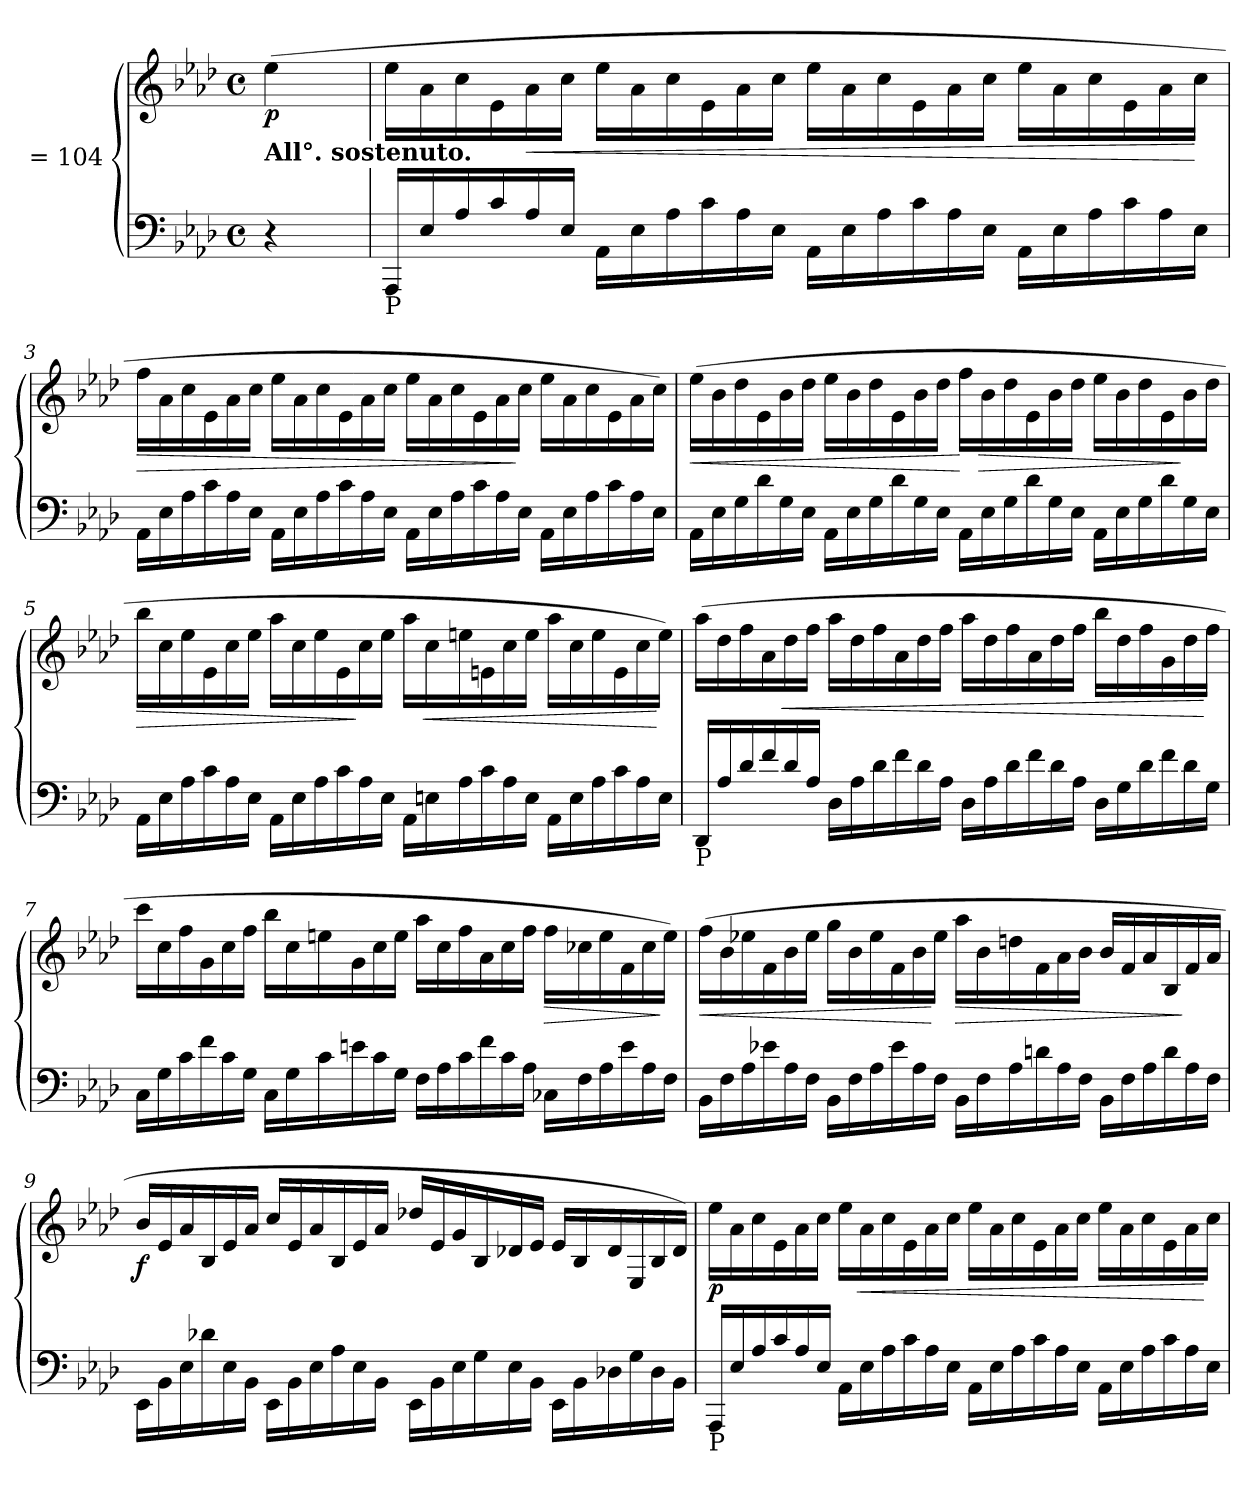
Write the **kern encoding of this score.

**kern	**kern	**dynam
*part1	*part1	*part1
*staff2	*staff1	*staff1/2
*I"[quarter] = 104	*	*
*clefF4	*clefG2	*
*k[b-e-a-d-]	*k[b-e-a-d-]	*
*A-:	*A-:	*
*M4/4	*M4/4	*
*met(c)	*met(c)	*
*MM104	*MM104	*
=1	=1	=1
!	!LO:TX:b:B:t=All°. sostenuto.	!
!	!	!LO:DY:b
4r	(>4ee-\	p
=2	=2	=2
*Xtuplet	*Xtuplet	*
!LO:TX:b:t=P	!	!
24AAA-/LL	24ee-\LL	.
24E-!/	24a-!\	.
24A-!/	24cc!\	.
24c!/	24e-!\	.
!	!	!LO:HP:b
24A-!/	24a-!\	<
24E-!/JJ	24cc!\JJ	.
24AA-\LL	24ee-\LL	.
24E-!\	24a-!\	.
24A-!\	24cc!\	.
24c!\	24e-!\	.
24A-!\	24a-!\	.
24E-!\JJ	24cc!\JJ	.
24AA-!\LL	24ee-\LL	.
24E-!\	24a-!\	.
24A-!\	24cc!\	.
24c!\	24e-!\	.
24A-!\	24a-!\	.
24E-!\JJ	24cc!\JJ	.
24AA-!\LL	24ee-\LL	.
24E-!\	24a-!\	.
24A-!\	24cc!\	.
24c!\	24e-!\	.
24A-!\	24a-!\	.
24E-!\JJ	24cc!\JJ	[
!!LO:LB:g=z
=3	=3	=3
!	!	!LO:HP:b
24AA-!\LL	24ff\LL	>
24E-!\	24a-!\	.
24A-!\	24cc!\	.
24c!\	24e-!\	.
24A-!\	24a-!\	.
24E-!\JJ	24cc!\JJ	.
24AA-!\LL	24ee-\LL	.
24E-!\	24a-!\	.
24A-!\	24cc!\	.
24c!\	24e-!\	.
24A-!\	24a-!\	.
24E-!\JJ	24cc!\JJ	.
24AA-!\LL	24ee-\LL	.
24E-!\	24a-!\	.
24A-!\	24cc!\	.
24c!\	24e-!\	.
24A-!\	24a-!\	.
24E-!\JJ	24cc!\JJ	]
24AA-!\LL	24ee-\LL	.
24E-!\	24a-!\	.
24A-!\	24cc!\	.
24c!\	24e-!\	.
24A-!\	24a-!\	.
24E-!\JJ	24cc!\JJ)	.
=4	=4	=4
!	!	!LO:HP:b
24AA-!\LL	(>24ee-\LL	<
24E-!\	24b-!\	.
24G!\	24dd-!\	.
24d-!\	24e-!\	.
24G!\	24b-!\	.
24E-!\JJ	24dd-!\JJ	.
24AA-!\LL	24ee-\LL	.
24E-!\	24b-!\	.
24G!\	24dd-!\	.
24d-!\	24e-!\	.
24G!\	24b-!\	.
24E-!\JJ	24dd-!\JJ	.
24AA-!\LL	24ff\LL	[
!	!	!LO:HP:b
24E-!\	24b-!\	>
24G!\	24dd-!\	.
24d-!\	24e-!\	.
24G!\	24b-!\	.
24E-!\JJ	24dd-!\JJ	.
24AA-!\LL	24ee-\LL	.
24E-!\	24b-!\	.
24G!\	24dd-!\	.
24d-!\	24e-!\	.
24G!\	24b-!\	]
24E-!\JJ	24dd-!\JJ	.
!!LO:LB:g=z
=5	=5	=5
!	!	!LO:HP:b
24AA-!\LL	24bb-\LL	>
24E-!\	24cc!\	.
24A-!\	24ee-!\	.
24c!\	24e-!\	.
24A-!\	24cc!\	.
24E-!\JJ	24ee-!\JJ	.
24AA-!\LL	24aa-\LL	.
24E-!\	24cc!\	.
24A-!\	24ee-!\	.
24c!\	24e-!\	.
24A-!\	24cc!\	]
24E-!\JJ	24ee-!\JJ	.
24AA-!\LL	24aa-\LL	.
!	!	!LO:HP:b
24En!\	24cc!\	<
24A-!\	24een!\	.
24c!\	24en!\	.
24A-!\	24cc!\	.
24E!\JJ	24ee!\JJ	.
24AA-!\LL	24aa-\LL	.
24E!\	24cc!\	.
24A-!\	24ee!\	.
24c!\	24e!\	.
24A-!\	24cc!\	.
24E!\JJ	24ee!\JJ)	[
!!LO:LB:g=z
=6	=6	=6
!LO:TX:b:t=P	!	!
24DD-/LL	(>24aa-\LL	.
24A-!/	24dd-!\	.
24d-!/	24ff!\	.
24f!/	24a-!\	.
!	!	!LO:HP:b
24d-!/	24dd-!\	<
24A-!/JJ	24ff!\JJ	.
24D-\LL	24aa-\LL	.
24A-!\	24dd-!\	.
24d-!\	24ff!\	.
24f!\	24a-!\	.
24d-!\	24dd-!\	.
24A-!\JJ	24ff!\JJ	.
24D-!\LL	24aa-\LL	.
24A-!\	24dd-!\	.
24d-!\	24ff!\	.
24f!\	24a-!\	.
24d-!\	24dd-!\	.
24A-!\JJ	24ff!\JJ	.
24D-\LL	24bb-\LL	.
24G!\	24dd-!\	.
24d-!\	24ff!\	.
24f!\	24g!\	.
24d-!\	24dd-!\	.
24G!\JJ	24ff!\JJ	[
!!LO:LB:g=z
=7	=7	=7
24C\LL	24ccc\LL	.
24G!\	24cc!\	.
24c!\	24ff!\	.
24f!\	24g!\	.
24c!\	24cc!\	.
24G!\JJ	24ff!\JJ	.
24C!\LL	24bb-\LL	.
24G!\	24cc!\	.
24c!\	24een!\	.
24en!\	24g!\	.
24c!\	24cc!\	.
24G!\JJ	24ee!\JJ	.
24F\LL	24aa-\LL	.
24A-!\	24cc!\	.
24c!\	24ff!\	.
24f!\	24a-!\	.
24c!\	24cc!\	.
24A-!\JJ	24ff!\JJ	.
!	!	!LO:HP:b
24C-X\LL	24ff\LL	>
24F!\	24cc-X!\	.
24A-!\	24ee!\	.
24e!\	24f!\	.
24A-!\	24cc-!\	.
24F!\JJ	24ee!\JJ)	]
!!LO:PB:g=z
=8	=8	=8
!	!	!LO:HP:b
24BB-\LL	(>24ff\LL	<
24F!\	24b-!\	.
24A-!\	24ee-X!\	.
24e-X!\	24f!\	.
24A-!\	24b-!\	.
24F!\JJ	24ee-!\JJ	.
24BB-!\LL	24gg\LL	.
24F!\	24b-!\	.
24A-!\	24ee-!\	.
24e-!\	24f!\	.
24A-!\	24b-!\	.
24F!\JJ	24ee-!\JJ	[
!	!	!LO:HP:b
24BB-!\LL	24aa-\LL	>
24F!\	24b-!\	.
24A-!\	24ddn!\	.
24dn!\	24f!\	.
24A-!\	24a-!\	.
24F!\JJ	24b-!\JJ	.
24BB-!\LL	24b-/LL	.
24F!\	24f!/	.
24A-!\	24a-!/	.
24d!\	24B-!/	.
24A-!\	24f!/	]
24F!\JJ	24a-!/JJ	.
!!LO:LB:g=z
=9	=9	=9
!	!	!LO:DY:b
24EE-\LL	24b-/LL	f
24BB-!\	24e-!/	.
24E-!\	24a-!/	.
24d-X!\	24B-!/	.
24E-!\	24e-!/	.
24BB-!\JJ	24a-!/JJ	.
24EE-!\LL	24cc/LL	.
24BB-!\	24e-!/	.
24E-!\	24a-!/	.
24A-!\	24B-!/	.
24E-!\	24e-!/	.
24BB-!\JJ	24a-!/JJ	.
24EE-!\LL	24dd-X/LL	.
24BB-!\	24e-!/	.
24E-!\	24g!/	.
24G!\	24B-!/	.
24E-!\	24d-X!/	.
24BB-!\JJ	24e-!/JJ	.
24EE-!\LL	24e-/LL	.
24BB-!\	24B-!/	.
24D-X!\	24d-!/	.
24G!\	24E-!/	.
24D-!\	24B-!/	.
24BB-!\JJ	24d-!/JJ)	.
!!LO:LB:g=z
=10	=10	=10
!LO:TX:b:t=P	!	!
!	!	!LO:DY:b
24AAA-/LL	24ee-\LL	p
24E-!/	24a-!\	.
24A-!/	24cc!\	.
24c!/	24e-!\	.
24A-!/	24a-!\	.
24E-!/JJ	24cc!\JJ	.
24AA-\LL	24ee-\LL	.
!	!	!LO:HP:b
24E-!\	24a-!\	<
24A-!\	24cc!\	.
24c!\	24e-!\	.
24A-!\	24a-!\	.
24E-!\JJ	24cc!\JJ	.
24AA-!\LL	24ee-\LL	.
24E-!\	24a-!\	.
24A-!\	24cc!\	.
24c!\	24e-!\	.
24A-!\	24a-!\	.
24E-!\JJ	24cc!\JJ	.
24AA-!\LL	24ee-\LL	.
24E-!\	24a-!\	.
24A-!\	24cc!\	.
24c!\	24e-!\	.
24A-!\	24a-!\	.
24E-!\JJ	24cc!\JJ	[
=	=	=
*-	*-	*-
